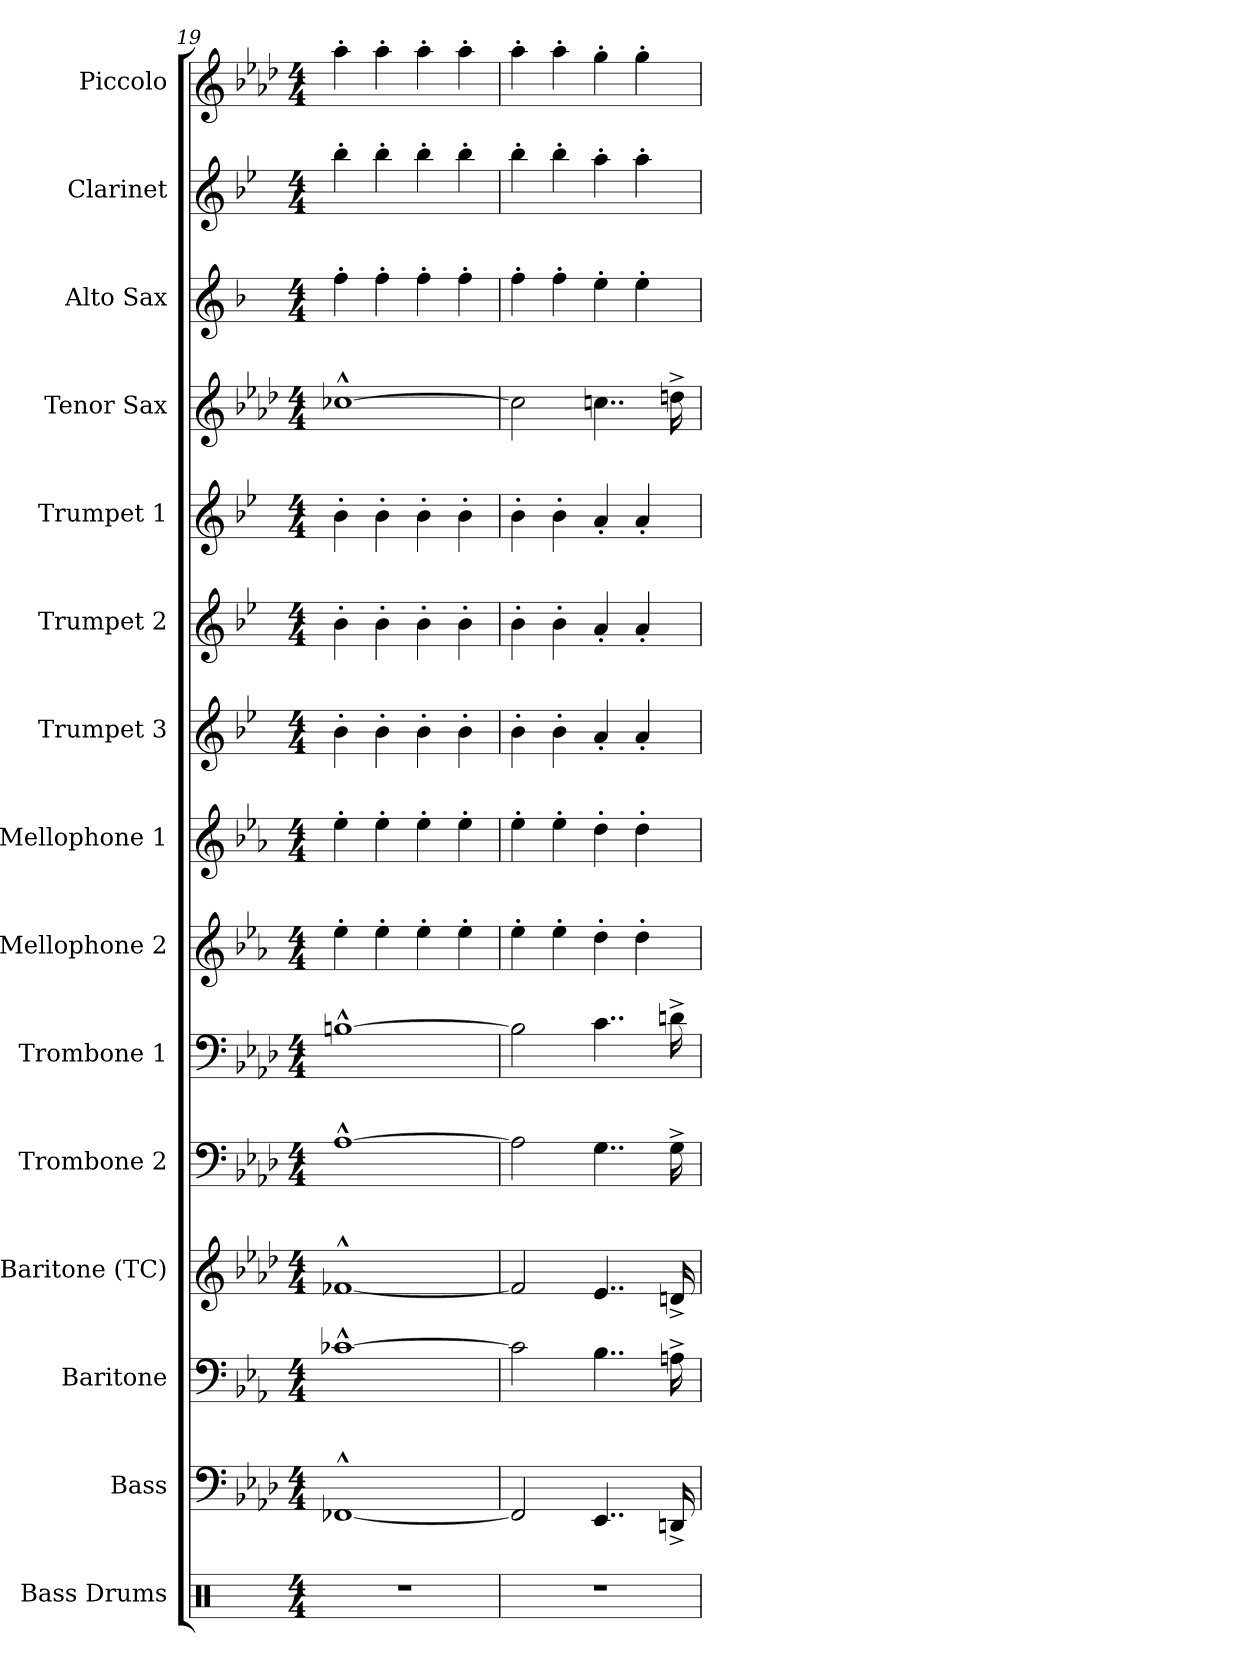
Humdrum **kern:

**kern	**kern	**kern	**kern	**kern	**kern	**kern	**kern	**kern	**kern	**kern	**kern	**kern	**kern	**kern
*part15	*part14	*part13	*part12	*part11	*part10	*part9	*part8	*part7	*part6	*part5	*part4	*part3	*part2	*part1
*staff15	*staff14	*staff13	*staff12	*staff11	*staff10	*staff9	*staff8	*staff7	*staff6	*staff5	*staff4	*staff3	*staff2	*staff1
*I"Bass Drums	*I"Bass	*I"Baritone	*I"Baritone (TC)	*I"Trombone 2	*I"Trombone 1	*I"Mellophone 2	*I"Mellophone 1	*I"Trumpet 3	*I"Trumpet 2	*I"Trumpet 1	*I"Tenor Sax	*I"Alto Sax	*I"Clarinet	*I"Piccolo
*I'B.D.	*I'Bass	*I'Btn.	*I'Bar.	*I'Tbn. 2	*I'Tbn. 1	*I'Mello. 2	*I'Mph. 1	*I'Tpt. 3	*I'Tpt. 2	*I'Tpt. 1	*I'T. Sax.	*I'A. Sax.	*I'Cl.	*I'Picc.
*clefX	*clefF4	*clefF4	*clefG2	*clefF4	*clefF4	*clefG2	*clefG2	*clefG2	*clefG2	*clefG2	*clefG2	*clefG2	*clefG2	*clefG2
*	*	*ITrd4c7	*ITrd8c14	*	*	*ITrd4c7	*ITrd4c7	*ITrd1c2	*ITrd1c2	*ITrd1c2	*ITrd8c14	*ITrd5c9	*ITrd1c2	*ITrd-7c-12
*k[]	*k[b-e-a-d-]	*k[b-e-a-d-]	*k[b-e-a-d-]	*k[b-e-a-d-]	*k[b-e-a-d-]	*k[b-e-a-d-]	*k[b-e-a-d-]	*k[b-e-a-d-]	*k[b-e-a-d-]	*k[b-e-a-d-]	*k[b-e-a-d-]	*k[b-e-a-d-]	*k[b-e-a-d-]	*k[b-e-a-d-]
*M4/4	*M4/4	*M4/4	*M4/4	*M4/4	*M4/4	*M4/4	*M4/4	*M4/4	*M4/4	*M4/4	*M4/4	*M4/4	*M4/4	*M4/4
=19	=19	=19	=19	=19	=19	=19	=19	=19	=19	=19	=19	=19	=19	=19
1r	[1FF-X^^	[1F-X^^	[1F-X^^	[1A-^^	[1Bn^^	4a-'\	4a-'\	4a-'\	4a-'\	4a-'\	[1c-X^^	4a-'\	4aa-'\	4aaa-'\
.	.	.	.	.	.	4a-'\	4a-'\	4a-'\	4a-'\	4a-'\	.	4a-'\	4aa-'\	4aaa-'\
.	.	.	.	.	.	4a-'\	4a-'\	4a-'\	4a-'\	4a-'\	.	4a-'\	4aa-'\	4aaa-'\
.	.	.	.	.	.	4a-'\	4a-'\	4a-'\	4a-'\	4a-'\	.	4a-'\	4aa-'\	4aaa-'\
=20	=20	=20	=20	=20	=20	=20	=20	=20	=20	=20	=20	=20	=20	=20
1r	2FF-/]	2F-\]	2F-/]	2A-\]	2B\]	4a-'\	4a-'\	4a-'\	4a-'\	4a-'\	2c-\]	4a-'\	4aa-'\	4aaa-'\
.	.	.	.	.	.	4a-'\	4a-'\	4a-'\	4a-'\	4a-'\	.	4a-'\	4aa-'\	4aaa-'\
.	4..EE-/	4..E-\	4..E-/	4..G\	4..c\	4g'\	4g'\	4g'/	4g'/	4g'/	4..cn\	4g'\	4gg'\	4ggg'\
.	.	.	.	.	.	4g'\	4g'\	4g'/	4g'/	4g'/	.	4g'\	4gg'\	4ggg'\
.	16DDn^/	16Dn^\	16Dn^/	16G^\	16dn^\	.	.	.	.	.	16dn^\	.	.	.
=	=	=	=	=	=	=	=	=	=	=	=	=	=	=
*-	*-	*-	*-	*-	*-	*-	*-	*-	*-	*-	*-	*-	*-	*-
